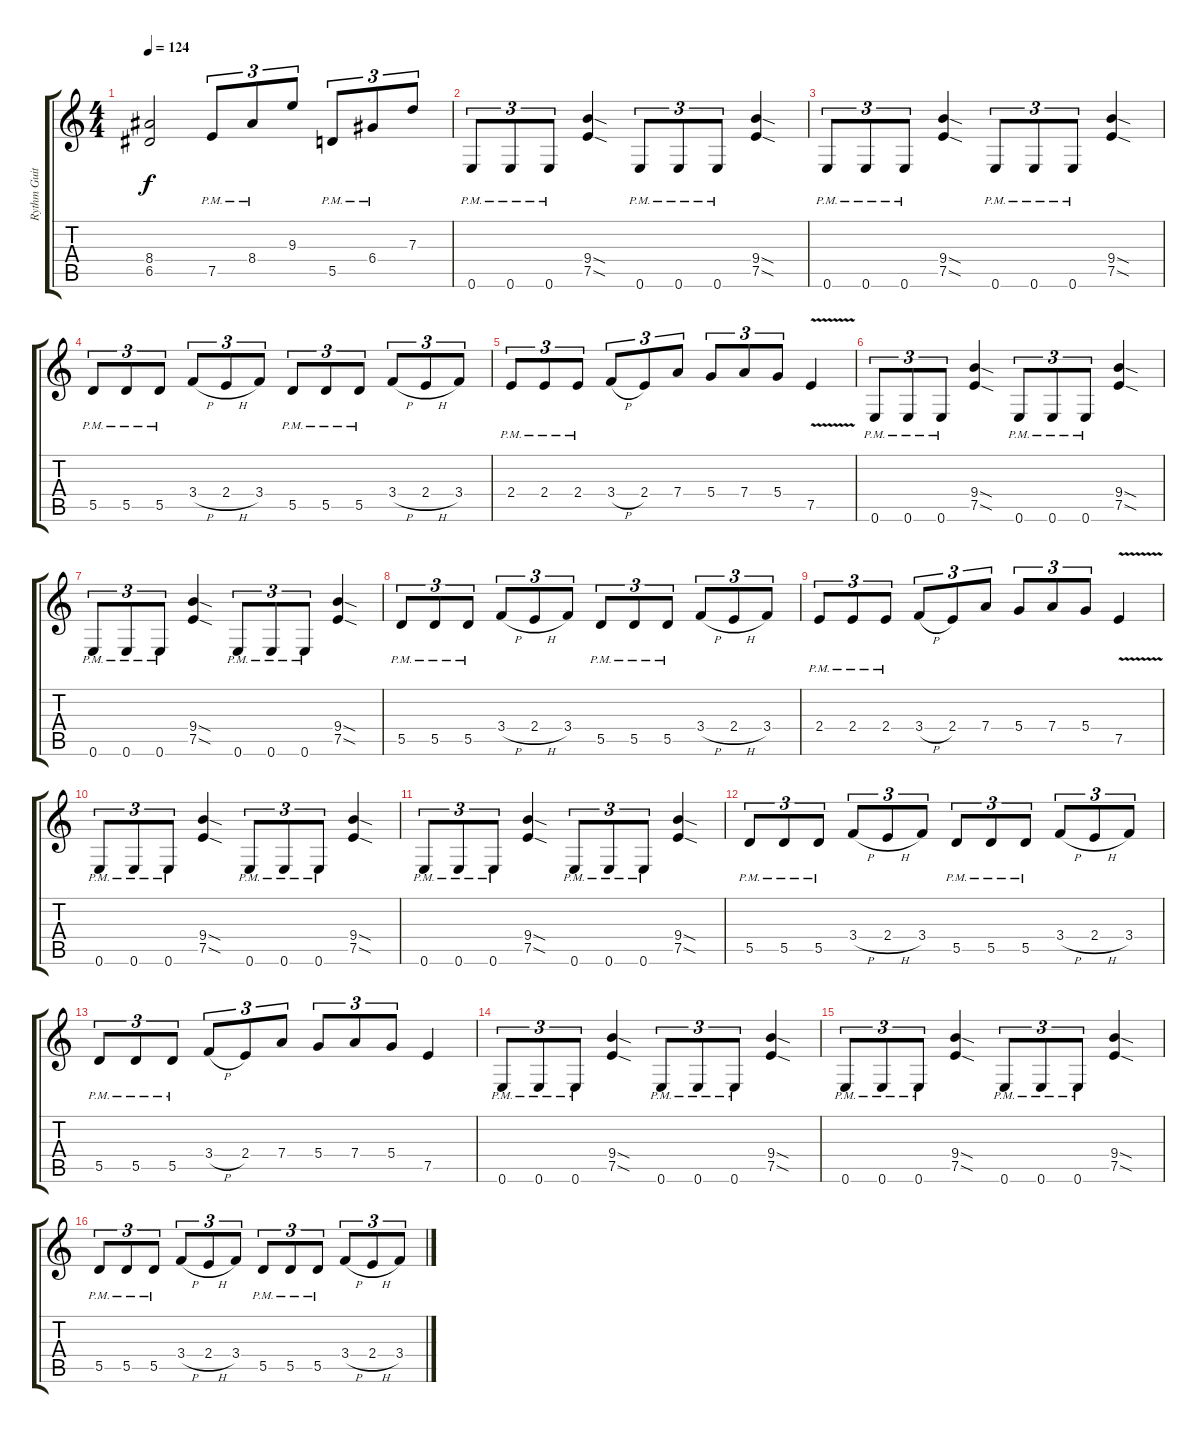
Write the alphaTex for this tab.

\track ("Rythm Guitar 1" "Rythm Guit") {instrument distortionguitar}
\staff {score tabs}
\tuning (E4 B3 G3 D3 A2 E2) {hide}
\ts (4 4)
\tempo 124
\clef g2
\ks c
(8.4{t} 6.5{t}).2{dy f} 7.5{pm}.8{tu (3 2)} 8.4{pm}.8{tu (3 2)} 9.3.8{tu (3 2)} 5.5{pm}.8{tu (3 2)} 6.4{pm}.8{tu (3 2)} 7.3.8{tu (3 2)} |
0.6{pm}.8{tu (3 2)} 0.6{pm}.8{tu (3 2)} 0.6{pm}.8{tu (3 2)} (9.4{sod} 7.5{sod}).4 0.6{pm}.8{tu (3 2)} 0.6{pm}.8{tu (3 2)} 0.6{pm}.8{tu (3 2)} (9.4{sod} 7.5{sod}).4 |
0.6{pm}.8{tu (3 2)} 0.6{pm}.8{tu (3 2)} 0.6{pm}.8{tu (3 2)} (9.4{sod} 7.5{sod}).4 0.6{pm}.8{tu (3 2)} 0.6{pm}.8{tu (3 2)} 0.6{pm}.8{tu (3 2)} (9.4{sod} 7.5{sod}).4 |
5.5{pm}.8{tu (3 2)} 5.5{pm}.8{tu (3 2)} 5.5{pm}.8{tu (3 2)} 3.4{h}.8{tu (3 2)} 2.4{h}.8{tu (3 2)} 3.4.8{tu (3 2)} 5.5{pm}.8{tu (3 2)} 5.5{pm}.8{tu (3 2)} 5.5{pm}.8{tu (3 2)} 3.4{h}.8{tu (3 2)} 2.4{h}.8{tu (3 2)} 3.4.8{tu (3 2)} |
2.4{pm}.8{tu (3 2)} 2.4{pm}.8{tu (3 2)} 2.4{pm}.8{tu (3 2)} 3.4{h}.8{tu (3 2)} 2.4.8{tu (3 2)} 7.4.8{tu (3 2)} 5.4.8{tu (3 2)} 7.4.8{tu (3 2)} 5.4.8{tu (3 2)} 7.5{v}.4 |
0.6{pm}.8{tu (3 2)} 0.6{pm}.8{tu (3 2)} 0.6{pm}.8{tu (3 2)} (9.4{sod} 7.5{sod}).4 0.6{pm}.8{tu (3 2)} 0.6{pm}.8{tu (3 2)} 0.6{pm}.8{tu (3 2)} (9.4{sod} 7.5{sod}).4 |
0.6{pm}.8{tu (3 2)} 0.6{pm}.8{tu (3 2)} 0.6{pm}.8{tu (3 2)} (9.4{sod} 7.5{sod}).4 0.6{pm}.8{tu (3 2)} 0.6{pm}.8{tu (3 2)} 0.6{pm}.8{tu (3 2)} (9.4{sod} 7.5{sod}).4 |
5.5{pm}.8{tu (3 2)} 5.5{pm}.8{tu (3 2)} 5.5{pm}.8{tu (3 2)} 3.4{h}.8{tu (3 2)} 2.4{h}.8{tu (3 2)} 3.4.8{tu (3 2)} 5.5{pm}.8{tu (3 2)} 5.5{pm}.8{tu (3 2)} 5.5{pm}.8{tu (3 2)} 3.4{h}.8{tu (3 2)} 2.4{h}.8{tu (3 2)} 3.4.8{tu (3 2)} |
2.4{pm}.8{tu (3 2)} 2.4{pm}.8{tu (3 2)} 2.4{pm}.8{tu (3 2)} 3.4{h}.8{tu (3 2)} 2.4.8{tu (3 2)} 7.4.8{tu (3 2)} 5.4.8{tu (3 2)} 7.4.8{tu (3 2)} 5.4.8{tu (3 2)} 7.5{v}.4 |
0.6{pm}.8{tu (3 2)} 0.6{pm}.8{tu (3 2)} 0.6{pm}.8{tu (3 2)} (9.4{sod} 7.5{sod}).4 0.6{pm}.8{tu (3 2)} 0.6{pm}.8{tu (3 2)} 0.6{pm}.8{tu (3 2)} (9.4{sod} 7.5{sod}).4 |
0.6{pm}.8{tu (3 2)} 0.6{pm}.8{tu (3 2)} 0.6{pm}.8{tu (3 2)} (9.4{sod} 7.5{sod}).4 0.6{pm}.8{tu (3 2)} 0.6{pm}.8{tu (3 2)} 0.6{pm}.8{tu (3 2)} (9.4{sod} 7.5{sod}).4 |
5.5{pm}.8{tu (3 2)} 5.5{pm}.8{tu (3 2)} 5.5{pm}.8{tu (3 2)} 3.4{h}.8{tu (3 2)} 2.4{h}.8{tu (3 2)} 3.4.8{tu (3 2)} 5.5{pm}.8{tu (3 2)} 5.5{pm}.8{tu (3 2)} 5.5{pm}.8{tu (3 2)} 3.4{h}.8{tu (3 2)} 2.4{h}.8{tu (3 2)} 3.4.8{tu (3 2)} |
5.5{pm}.8{tu (3 2)} 5.5{pm}.8{tu (3 2)} 5.5{pm}.8{tu (3 2)} 3.4{h}.8{tu (3 2)} 2.4.8{tu (3 2)} 7.4.8{tu (3 2)} 5.4.8{tu (3 2)} 7.4.8{tu (3 2)} 5.4.8{tu (3 2)} 7.5.4 |
0.6{pm}.8{tu (3 2)} 0.6{pm}.8{tu (3 2)} 0.6{pm}.8{tu (3 2)} (9.4{sod} 7.5{sod}).4 0.6{pm}.8{tu (3 2)} 0.6{pm}.8{tu (3 2)} 0.6{pm}.8{tu (3 2)} (9.4{sod} 7.5{sod}).4 |
0.6{pm}.8{tu (3 2)} 0.6{pm}.8{tu (3 2)} 0.6{pm}.8{tu (3 2)} (9.4{sod} 7.5{sod}).4 0.6{pm}.8{tu (3 2)} 0.6{pm}.8{tu (3 2)} 0.6{pm}.8{tu (3 2)} (9.4{sod} 7.5{sod}).4 |
5.5{pm}.8{tu (3 2)} 5.5{pm}.8{tu (3 2)} 5.5{pm}.8{tu (3 2)} 3.4{h}.8{tu (3 2)} 2.4{h}.8{tu (3 2)} 3.4.8{tu (3 2)} 5.5{pm}.8{tu (3 2)} 5.5{pm}.8{tu (3 2)} 5.5{pm}.8{tu (3 2)} 3.4{h}.8{tu (3 2)} 2.4{h}.8{tu (3 2)} 3.4.8{tu (3 2)}
